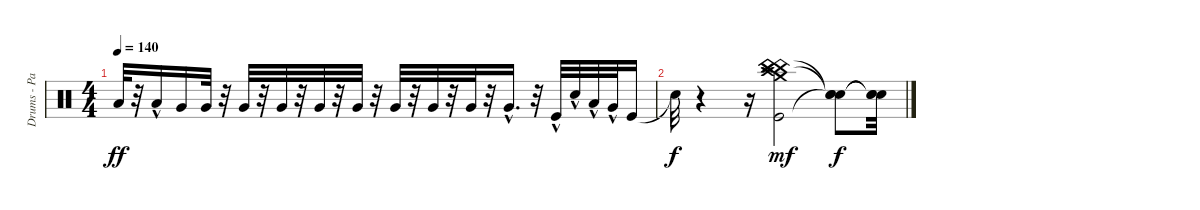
\track ("Drums - Paice" "Drums - Pa") {instrument percussion}
\staff {score}
\articulation defaults
\ts (4 4)
\tempo 140
\clef neutral
\ks c "Low Tom (hit)".32{dy ff}
r.32 "Low Tom (hit)"{hac}.16 "Very Low Tom (hit)".16 "Very Low Tom (hit)".32 r.32 "Very Low Tom (hit)".32 r.32 "Very Low Tom (hit)".32 r.32 "Very Low Tom (hit)".32 r.32 "Very Low Tom (hit)".32 r.32 "Very Low Tom (hit)".32 r.32 "Very Low Tom (hit)".32 r.32 "Very Low Tom (hit)".32 r.32 "Very Low Tom (hit)"{hac}.16{d} r.32 "Kick (hit)"{hac}.32 "Snare (hit) 2"{hac}.32 "Low Tom (hit)"{hac}.32 "Very Low Tom (hit)"{hac}.32 "Kick (hit)".16 |
"Snare (hit)"{t}.32{dy f} r.4 r.16 ("Kick (hit)" "China (hit)" "Crash high (hit)" "Crash medium (hit)" "China (hit)" "China (hit)").2{dy mf} ("Snare (hit)"{t} "Snare (hit)"{t} "Snare (hit)"{t}).8{dy f} ("Snare (hit)"{t} "Snare (hit)"{t} "Snare (hit)"{t}).32
